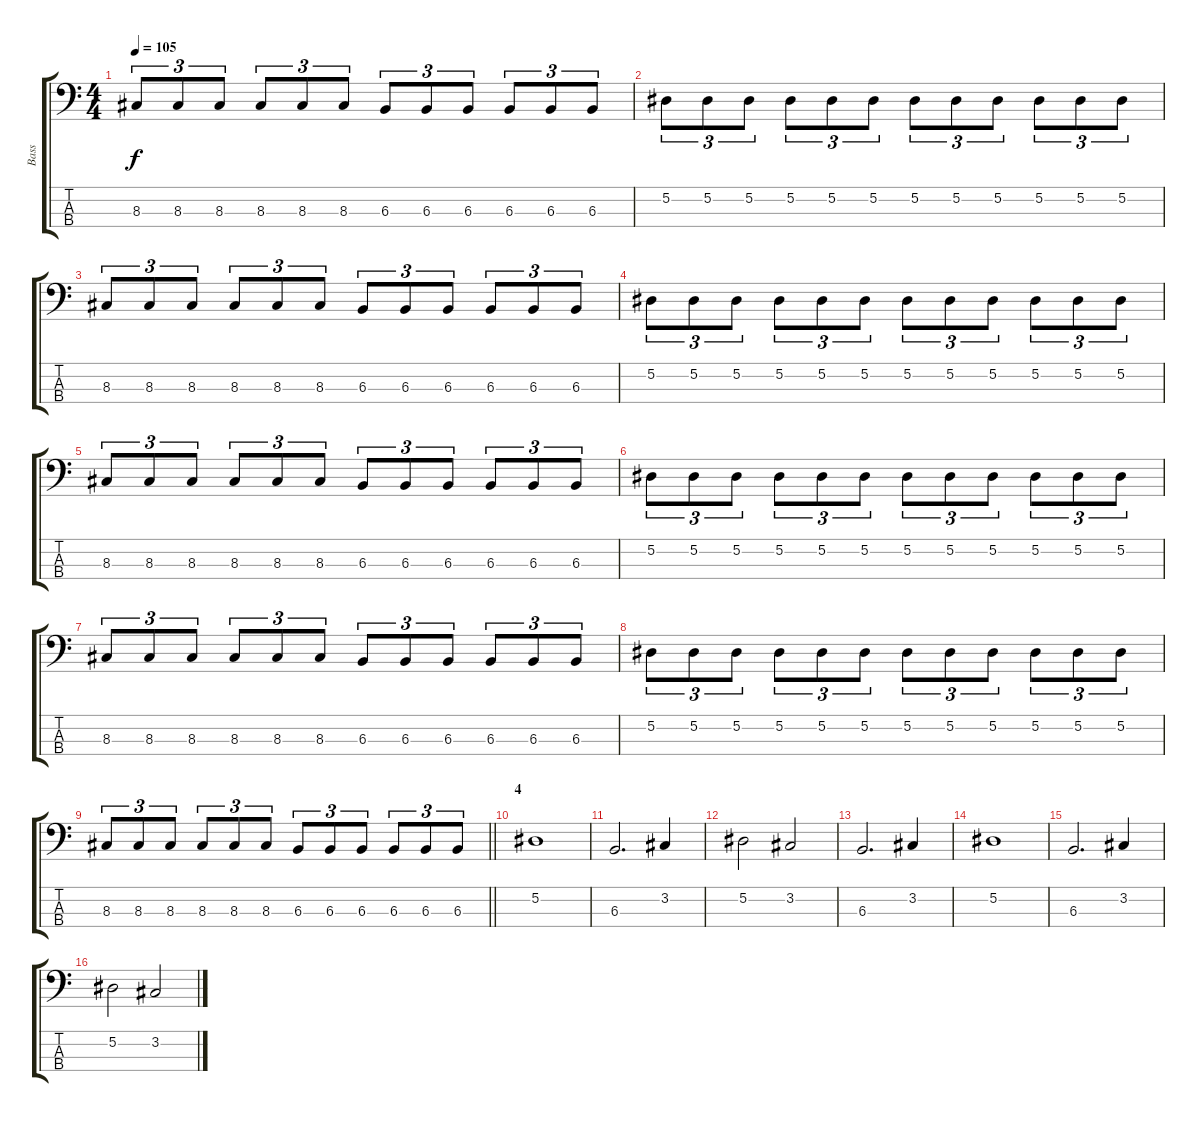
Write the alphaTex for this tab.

\track ("Bass" "Bass") {instrument electricbassfinger}
\staff {score tabs}
\tuning (Eb2 Bb1 F1 C1) {hide}
\ts (4 4)
\tempo 105
\clef f4
\ks c
8.3.8{tu (3 2) dy f} 8.3.8{tu (3 2)} 8.3.8{tu (3 2)} 8.3.8{tu (3 2)} 8.3.8{tu (3 2)} 8.3.8{tu (3 2)} 6.3.8{tu (3 2)} 6.3.8{tu (3 2)} 6.3.8{tu (3 2)} 6.3.8{tu (3 2)} 6.3.8{tu (3 2)} 6.3.8{tu (3 2)} |
5.2.8{tu (3 2)} 5.2.8{tu (3 2)} 5.2.8{tu (3 2)} 5.2.8{tu (3 2)} 5.2.8{tu (3 2)} 5.2.8{tu (3 2)} 5.2.8{tu (3 2)} 5.2.8{tu (3 2)} 5.2.8{tu (3 2)} 5.2.8{tu (3 2)} 5.2.8{tu (3 2)} 5.2.8{tu (3 2)} |
8.3.8{tu (3 2)} 8.3.8{tu (3 2)} 8.3.8{tu (3 2)} 8.3.8{tu (3 2)} 8.3.8{tu (3 2)} 8.3.8{tu (3 2)} 6.3.8{tu (3 2)} 6.3.8{tu (3 2)} 6.3.8{tu (3 2)} 6.3.8{tu (3 2)} 6.3.8{tu (3 2)} 6.3.8{tu (3 2)} |
5.2.8{tu (3 2)} 5.2.8{tu (3 2)} 5.2.8{tu (3 2)} 5.2.8{tu (3 2)} 5.2.8{tu (3 2)} 5.2.8{tu (3 2)} 5.2.8{tu (3 2)} 5.2.8{tu (3 2)} 5.2.8{tu (3 2)} 5.2.8{tu (3 2)} 5.2.8{tu (3 2)} 5.2.8{tu (3 2)} |
8.3.8{tu (3 2)} 8.3.8{tu (3 2)} 8.3.8{tu (3 2)} 8.3.8{tu (3 2)} 8.3.8{tu (3 2)} 8.3.8{tu (3 2)} 6.3.8{tu (3 2)} 6.3.8{tu (3 2)} 6.3.8{tu (3 2)} 6.3.8{tu (3 2)} 6.3.8{tu (3 2)} 6.3.8{tu (3 2)} |
5.2.8{tu (3 2)} 5.2.8{tu (3 2)} 5.2.8{tu (3 2)} 5.2.8{tu (3 2)} 5.2.8{tu (3 2)} 5.2.8{tu (3 2)} 5.2.8{tu (3 2)} 5.2.8{tu (3 2)} 5.2.8{tu (3 2)} 5.2.8{tu (3 2)} 5.2.8{tu (3 2)} 5.2.8{tu (3 2)} |
8.3.8{tu (3 2)} 8.3.8{tu (3 2)} 8.3.8{tu (3 2)} 8.3.8{tu (3 2)} 8.3.8{tu (3 2)} 8.3.8{tu (3 2)} 6.3.8{tu (3 2)} 6.3.8{tu (3 2)} 6.3.8{tu (3 2)} 6.3.8{tu (3 2)} 6.3.8{tu (3 2)} 6.3.8{tu (3 2)} |
5.2.8{tu (3 2)} 5.2.8{tu (3 2)} 5.2.8{tu (3 2)} 5.2.8{tu (3 2)} 5.2.8{tu (3 2)} 5.2.8{tu (3 2)} 5.2.8{tu (3 2)} 5.2.8{tu (3 2)} 5.2.8{tu (3 2)} 5.2.8{tu (3 2)} 5.2.8{tu (3 2)} 5.2.8{tu (3 2)} |
\barLineRight lightlight
8.3.8{tu (3 2)} 8.3.8{tu (3 2)} 8.3.8{tu (3 2)} 8.3.8{tu (3 2)} 8.3.8{tu (3 2)} 8.3.8{tu (3 2)} 6.3.8{tu (3 2)} 6.3.8{tu (3 2)} 6.3.8{tu (3 2)} 6.3.8{tu (3 2)} 6.3.8{tu (3 2)} 6.3.8{tu (3 2)} |
\section ("" "4")
5.2.1 |
6.3.2{d} 3.2.4 |
5.2.2 3.2.2 |
6.3.2{d} 3.2.4 |
5.2.1 |
6.3.2{d} 3.2.4 |
5.2.2 3.2.2
